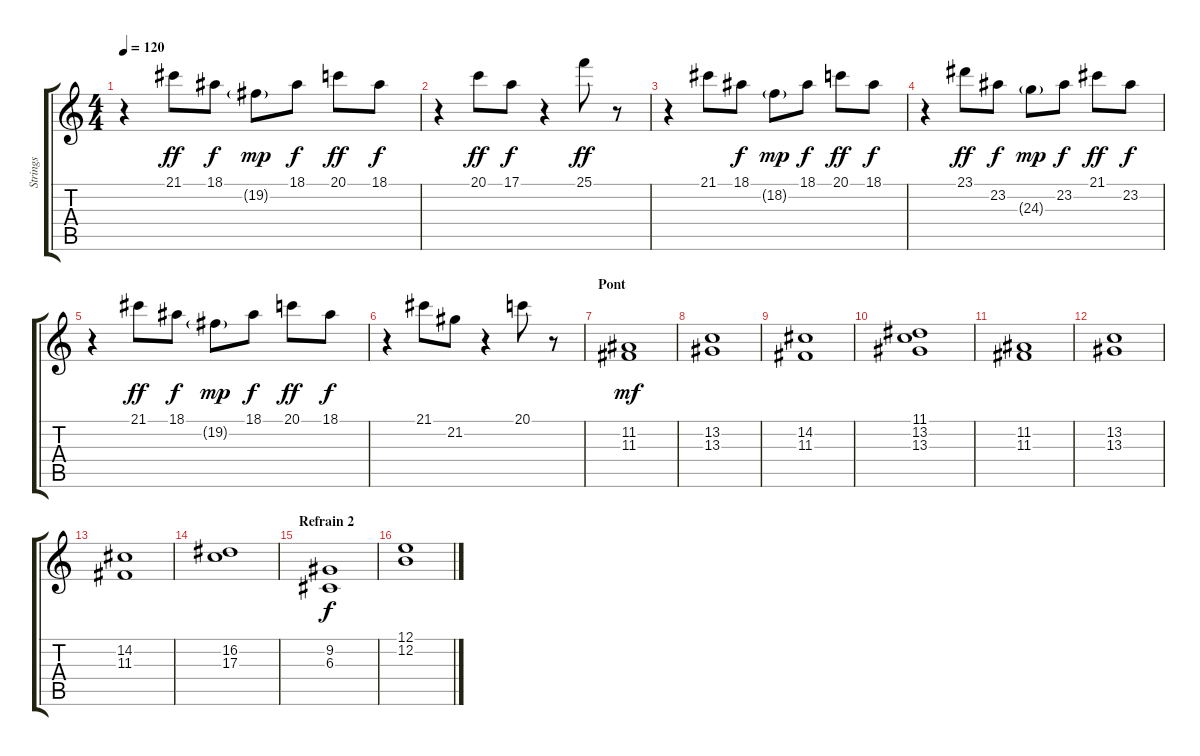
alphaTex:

\track ("Strings" "Strings") {instrument stringensemble1}
\staff {score tabs}
\tuning (E4 B3 G3 D3 A2 E2) {hide}
\ts (4 4)
\tempo 120
\clef g2
\ks c
r.4{dy f} 21.1.8{dy ff} 18.1.8{dy f} 19.2{g}.8{dy mp} 18.1.8{dy f} 20.1.8{dy ff} 18.1.8{dy f} |
r.4 20.1.8{dy ff} 17.1.8{dy f} r.4 25.1.8{dy ff} r.8 |
r.4 21.1.8 18.1.8{dy f} 18.2{g}.8{dy mp} 18.1.8{dy f} 20.1.8{dy ff} 18.1.8{dy f} |
r.4 23.1.8{dy ff} 23.2.8{dy f} 24.3{g}.8{dy mp} 23.2.8{dy f} 21.1.8{dy ff} 23.2.8{dy f} |
r.4 21.1.8{dy ff} 18.1.8{dy f} 19.2{g}.8{dy mp} 18.1.8{dy f} 20.1.8{dy ff} 18.1.8{dy f} |
r.4 21.1.8 21.2.8 r.4 20.1.8 r.8 |
\section ("" "Pont")
(11.2 11.3).1{dy mf} |
(13.2 13.3).1 |
(14.2 11.3).1 |
(11.1 13.2 13.3).1 |
(11.2 11.3).1 |
(13.2 13.3).1 |
(14.2 11.3).1 |
(16.2 17.3).1 |
\section ("" "Refrain 2")
(9.2 6.3).1{dy f} |
(12.1 12.2).1
